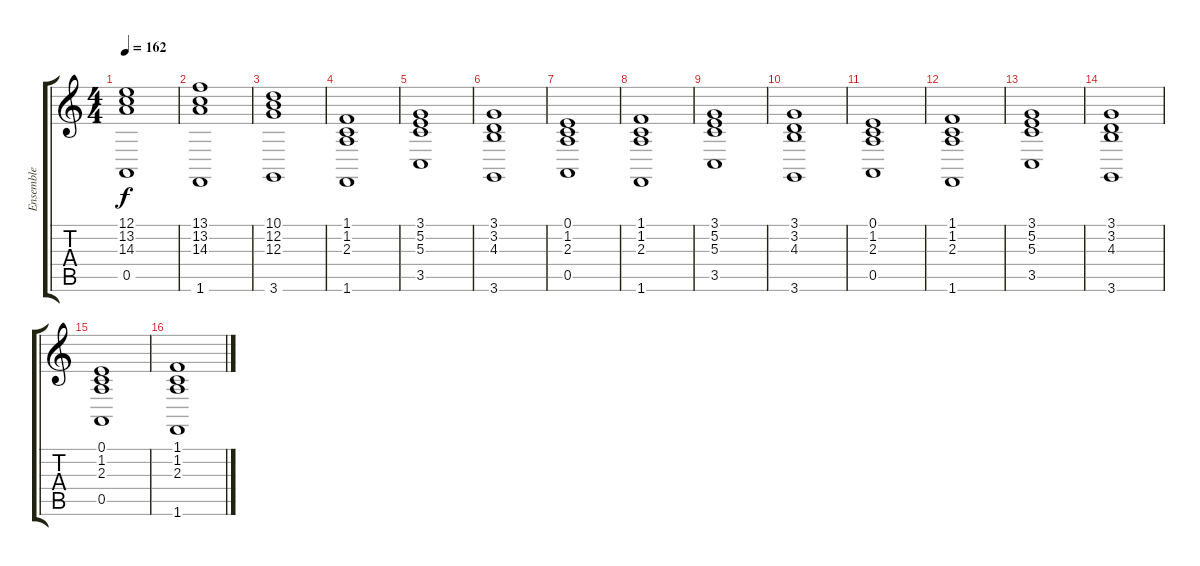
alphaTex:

\track ("Ensemble" "Ensemble") {instrument stringensemble1}
\staff {score tabs}
\tuning (E4 B3 G3 D3 A2 E2) {hide}
\ts (4 4)
\tempo 162
\clef g2
\ks c
(12.1{t} 13.2{t} 14.3{t} 0.5{t}).1{dy f} |
(13.1 13.2 14.3 1.6).1 |
(10.1 12.2 12.3 3.6).1 |
\section ("" "")
(1.1 1.2 2.3 1.6).1 |
(3.1 5.2 5.3 3.5).1 |
(3.1 3.2 4.3 3.6).1 |
(0.1 1.2 2.3 0.5).1 |
(1.1 1.2 2.3 1.6).1 |
(3.1 5.2 5.3 3.5).1 |
(3.1 3.2 4.3 3.6).1 |
(0.1 1.2 2.3 0.5).1 |
\section ("" "")
(1.1 1.2 2.3 1.6).1 |
(3.1 5.2 5.3 3.5).1 |
(3.1 3.2 4.3 3.6).1 |
(0.1 1.2 2.3 0.5).1 |
(1.1 1.2 2.3 1.6).1
